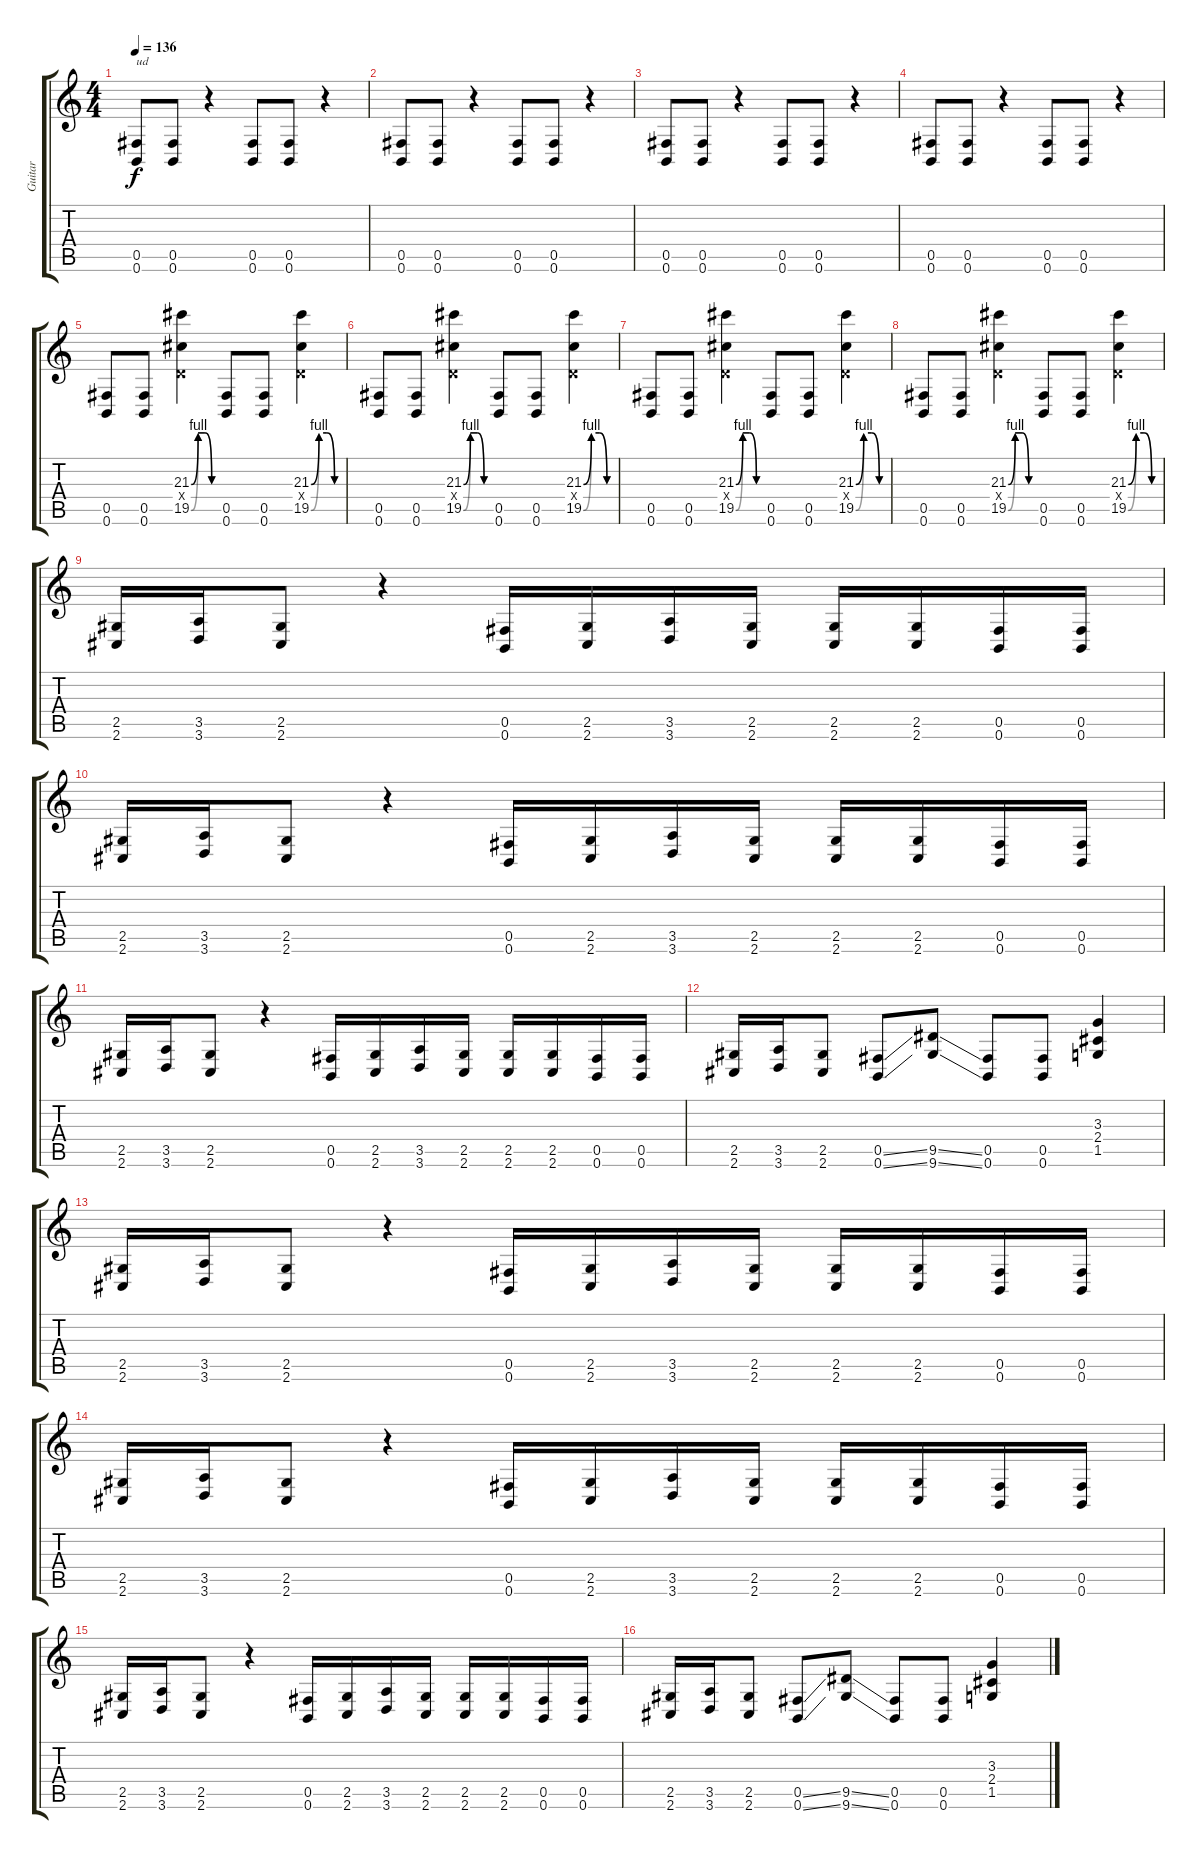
\track ("Guitar" "Guitar") {instrument distortionguitar}
\staff {score tabs}
\tuning (Db4 Ab3 E3 B2 Gb2 B1) {hide}
\ts (4 4)
\tempo 136
\clef g2
\ks c
(0.5 0.6).8{txt "ud" dy f instrument distortionguitar} (0.5 0.6).8 r.4 (0.5 0.6).8 (0.5 0.6).8 r.4 |
(0.5 0.6).8 (0.5 0.6).8 r.4 (0.5 0.6).8 (0.5 0.6).8 r.4 |
(0.5 0.6).8 (0.5 0.6).8 r.4 (0.5 0.6).8 (0.5 0.6).8 r.4 |
(0.5 0.6).8 (0.5 0.6).8 r.4 (0.5 0.6).8 (0.5 0.6).8 r.4 |
(0.5 0.6).8 (0.5 0.6).8 (21.3{be (custom 0 0 15 4 30 4 45 0 60 0)} 3.4{x} 19.5{be (custom 0 0 15 4 30 4 45 0 60 0)}).4 (0.5 0.6).8 (0.5 0.6).8 (21.3{be (custom 0 0 15 4 30 4 45 0 60 0)} 3.4{x} 19.5{be (custom 0 0 15 4 30 4 45 0 60 0)}).4 |
(0.5 0.6).8 (0.5 0.6).8 (21.3{be (custom 0 0 15 4 30 4 45 0 60 0)} 3.4{x} 19.5{be (custom 0 0 15 4 30 4 45 0 60 0)}).4 (0.5 0.6).8 (0.5 0.6).8 (21.3{be (custom 0 0 15 4 30 4 45 0 60 0)} 3.4{x} 19.5{be (custom 0 0 15 4 30 4 45 0 60 0)}).4 |
(0.5 0.6).8 (0.5 0.6).8 (21.3{be (custom 0 0 15 4 30 4 45 0 60 0)} 3.4{x} 19.5{be (custom 0 0 15 4 30 4 45 0 60 0)}).4 (0.5 0.6).8 (0.5 0.6).8 (21.3{be (custom 0 0 15 4 30 4 45 0 60 0)} 3.4{x} 19.5{be (custom 0 0 15 4 30 4 45 0 60 0)}).4 |
(0.5 0.6).8 (0.5 0.6).8 (21.3{be (custom 0 0 15 4 30 4 45 0 60 0)} 3.4{x} 19.5{be (custom 0 0 15 4 30 4 45 0 60 0)}).4 (0.5 0.6).8 (0.5 0.6).8 (21.3{be (custom 0 0 15 4 30 4 45 0 60 0)} 3.4{x} 19.5{be (custom 0 0 15 4 30 4 45 0 60 0)}).4 |
(2.5 2.6).16 (3.5 3.6).16 (2.5 2.6).8 r.4 (0.5 0.6).16 (2.5 2.6).16 (3.5 3.6).16 (2.5 2.6).16 (2.5 2.6).16 (2.5 2.6).16 (0.5 0.6).16 (0.5 0.6).16 |
(2.5 2.6).16 (3.5 3.6).16 (2.5 2.6).8 r.4 (0.5 0.6).16 (2.5 2.6).16 (3.5 3.6).16 (2.5 2.6).16 (2.5 2.6).16 (2.5 2.6).16 (0.5 0.6).16 (0.5 0.6).16 |
(2.5 2.6).16 (3.5 3.6).16 (2.5 2.6).8 r.4 (0.5 0.6).16 (2.5 2.6).16 (3.5 3.6).16 (2.5 2.6).16 (2.5 2.6).16 (2.5 2.6).16 (0.5 0.6).16 (0.5 0.6).16 |
(2.5 2.6).16 (3.5 3.6).16 (2.5 2.6).8 (0.5{ss} 0.6{ss}).8 (9.5{ss} 9.6{ss}).8 (0.5 0.6).8 (0.5 0.6).8 (3.3 2.4 1.5).4 |
(2.5 2.6).16 (3.5 3.6).16 (2.5 2.6).8 r.4 (0.5 0.6).16 (2.5 2.6).16 (3.5 3.6).16 (2.5 2.6).16 (2.5 2.6).16 (2.5 2.6).16 (0.5 0.6).16 (0.5 0.6).16 |
(2.5 2.6).16 (3.5 3.6).16 (2.5 2.6).8 r.4 (0.5 0.6).16 (2.5 2.6).16 (3.5 3.6).16 (2.5 2.6).16 (2.5 2.6).16 (2.5 2.6).16 (0.5 0.6).16 (0.5 0.6).16 |
(2.5 2.6).16 (3.5 3.6).16 (2.5 2.6).8 r.4 (0.5 0.6).16 (2.5 2.6).16 (3.5 3.6).16 (2.5 2.6).16 (2.5 2.6).16 (2.5 2.6).16 (0.5 0.6).16 (0.5 0.6).16 |
(2.5 2.6).16 (3.5 3.6).16 (2.5 2.6).8 (0.5{ss} 0.6{ss}).8 (9.5{ss} 9.6{ss}).8 (0.5 0.6).8 (0.5 0.6).8 (3.3 2.4 1.5).4
